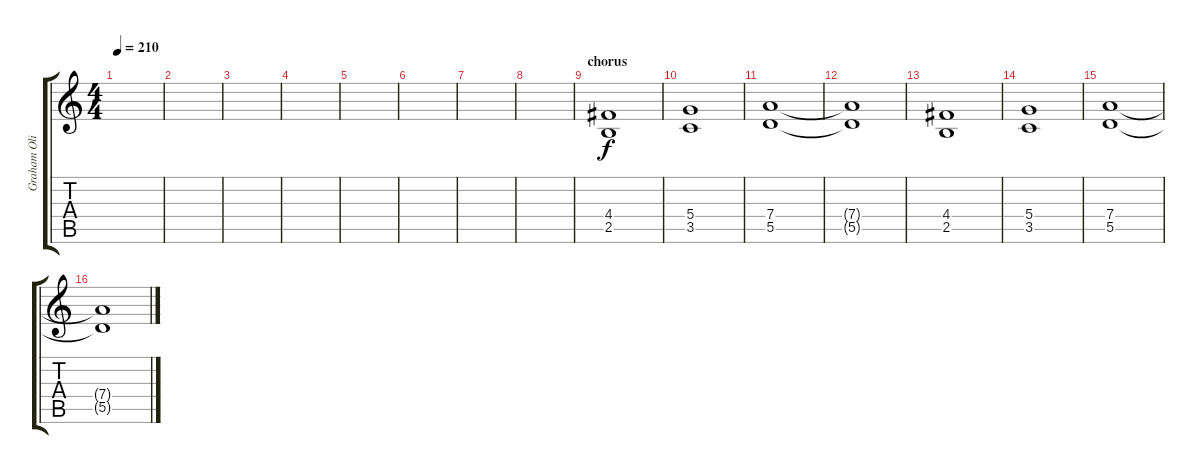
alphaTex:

\track ("Graham Oliver" "Graham Oli") {instrument distortionguitar}
\staff {score tabs}
\tuning (E4 B3 G3 D3 A2 E2) {hide}
\ts (4 4)
\tempo 210
\clef g2
\ks c
|
|
|
|
|
|
|
|
\section ("" "chorus")
(4.4 2.5).1 |
(5.4 3.5).1 |
(7.4 5.5).1 |
(7.4{t} 5.5{t}).1 |
(4.4 2.5).1 |
(5.4 3.5).1 |
(7.4 5.5).1 |
(7.4{t} 5.5{t}).1
